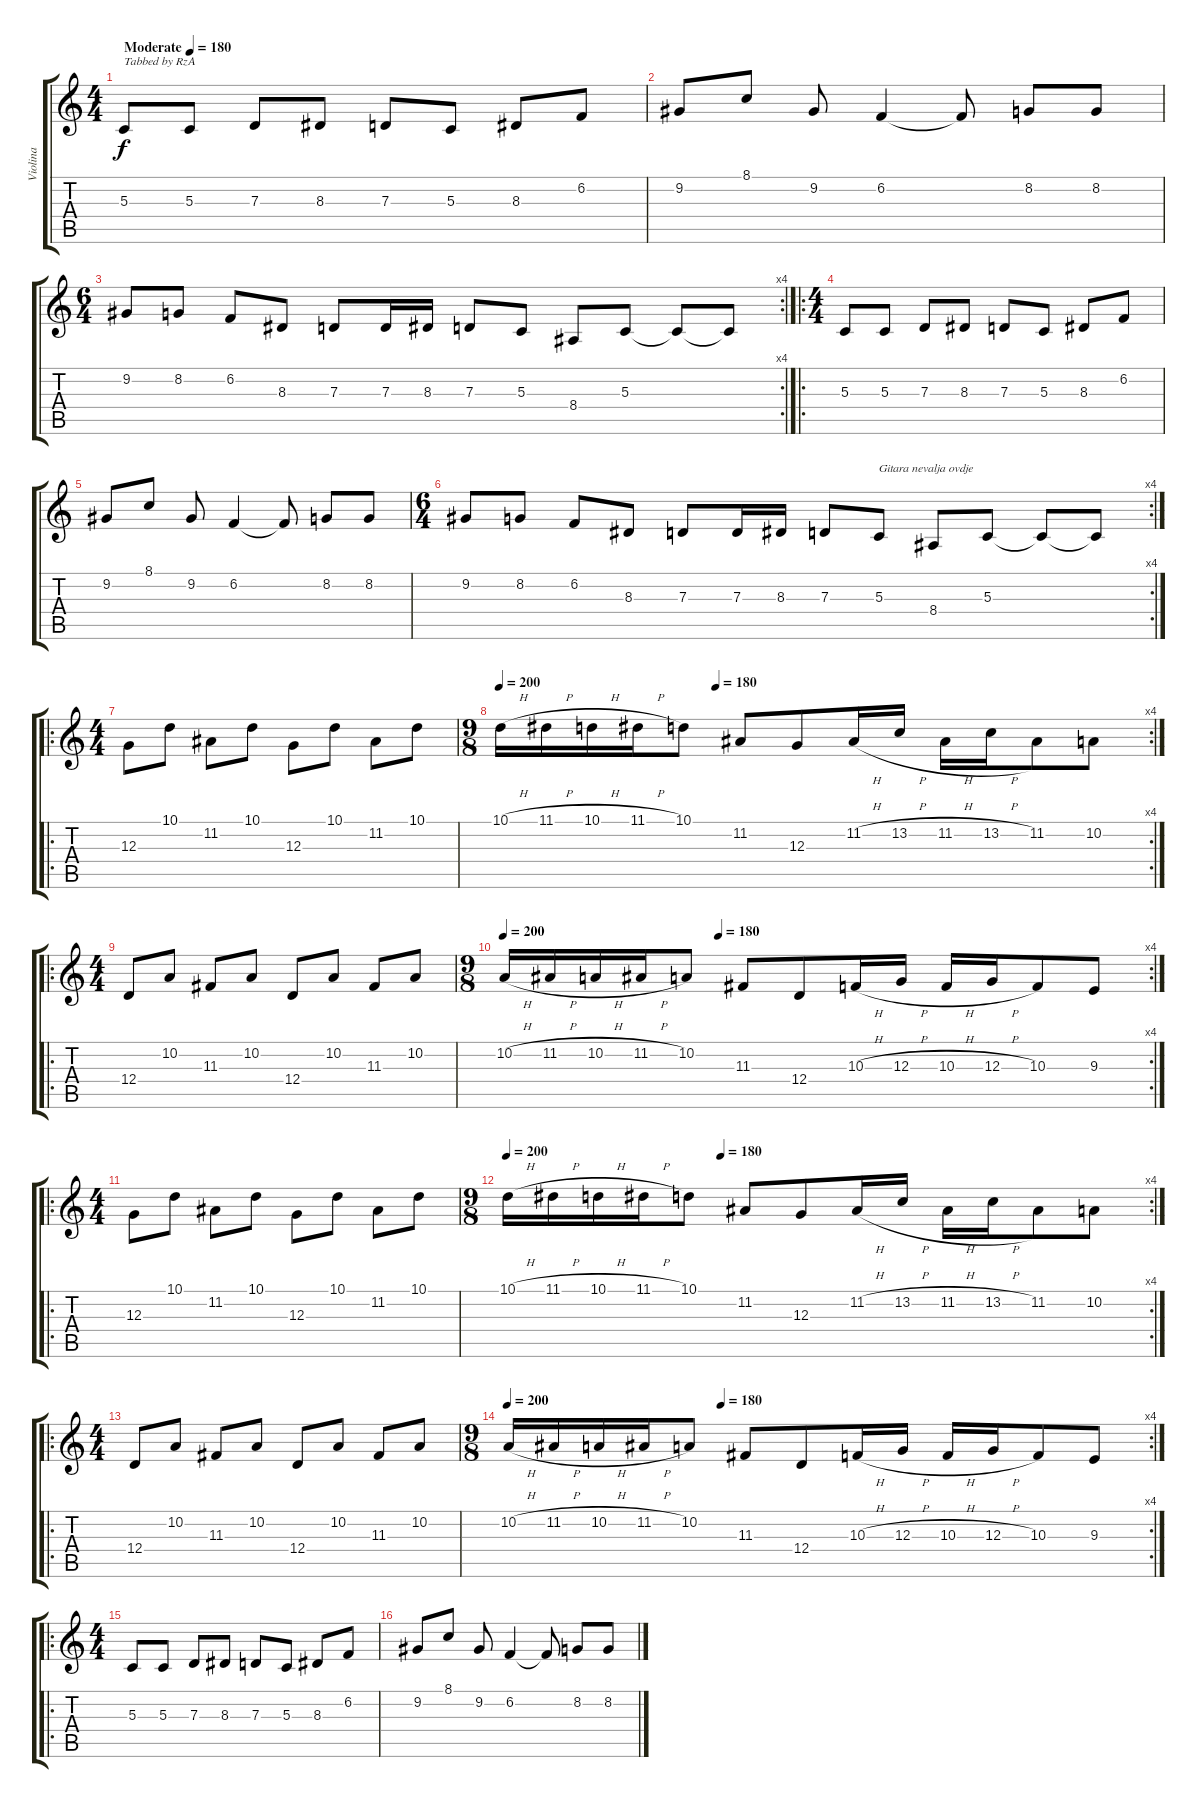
\track ("Violina" "Violina") {instrument violin}
\staff {score tabs}
\tuning (E4 B3 G3 D3 A2 E2) {hide}
\ts (4 4)
\tempo (180 "Moderate")
\clef g2
\ks c
5.3.8{txt "Tabbed by RzA" dy f instrument violin} 5.3.8 7.3.8 8.3.8 7.3.8 5.3.8 8.3.8 6.2.8 |
9.2.8 8.1.8 9.2.8 6.2.4 6.2{t}.8 8.2.8 8.2.8 |
\rc 4
\ts (6 4)
9.2.8 8.2.8 6.2.8 8.3.8 7.3.8 7.3.16 8.3.16 7.3.8 5.3.8 8.4.8 5.3.8 5.3{t}.8 5.3{t}.8 |
\ro
\ts (4 4)
5.3.8 5.3.8 7.3.8 8.3.8 7.3.8 5.3.8 8.3.8 6.2.8 |
9.2.8 8.1.8 9.2.8 6.2.4 6.2{t}.8 8.2.8 8.2.8 |
\rc 4
\ts (6 4)
9.2.8 8.2.8 6.2.8 8.3.8 7.3.8 7.3.16 8.3.16 7.3.8 5.3.8{txt "Gitara nevalja ovdje"} 8.4.8 5.3.8 5.3{t}.8 5.3{t}.8 |
\ro
\ts (4 4)
12.3.8 10.1.8 11.2.8 10.1.8 12.3.8 10.1.8 11.2.8 10.1.8 |
\rc 4
\ts (9 8)
\tempo 200
\tempo (180 0.3333333333333333)
10.1{h}.16 11.1{h}.16 10.1{h}.16 11.1{h}.16 10.1.8 11.2.8 12.3.8 11.2{h}.16 13.2{h}.16 11.2{h}.16 13.2{h}.16 11.2.8 10.2.8 |
\ro
\ts (4 4)
12.4.8 10.2.8 11.3.8 10.2.8 12.4.8 10.2.8 11.3.8 10.2.8 |
\rc 4
\ts (9 8)
\tempo 200
\tempo (180 0.3333333333333333)
10.2{h}.16 11.2{h}.16 10.2{h}.16 11.2{h}.16 10.2.8 11.3.8 12.4.8 10.3{h}.16 12.3{h}.16 10.3{h}.16 12.3{h}.16 10.3.8 9.3.8 |
\ro
\ts (4 4)
12.3.8 10.1.8 11.2.8 10.1.8 12.3.8 10.1.8 11.2.8 10.1.8 |
\rc 4
\ts (9 8)
\tempo 200
\tempo (180 0.3333333333333333)
10.1{h}.16 11.1{h}.16 10.1{h}.16 11.1{h}.16 10.1.8 11.2.8 12.3.8 11.2{h}.16 13.2{h}.16 11.2{h}.16 13.2{h}.16 11.2.8 10.2.8 |
\ro
\ts (4 4)
12.4.8 10.2.8 11.3.8 10.2.8 12.4.8 10.2.8 11.3.8 10.2.8 |
\rc 4
\ts (9 8)
\tempo 200
\tempo (180 0.3333333333333333)
10.2{h}.16 11.2{h}.16 10.2{h}.16 11.2{h}.16 10.2.8 11.3.8 12.4.8 10.3{h}.16 12.3{h}.16 10.3{h}.16 12.3{h}.16 10.3.8 9.3.8 |
\ro
\ts (4 4)
5.3.8 5.3.8 7.3.8 8.3.8 7.3.8 5.3.8 8.3.8 6.2.8 |
9.2.8 8.1.8 9.2.8 6.2.4 6.2{t}.8 8.2.8 8.2.8
